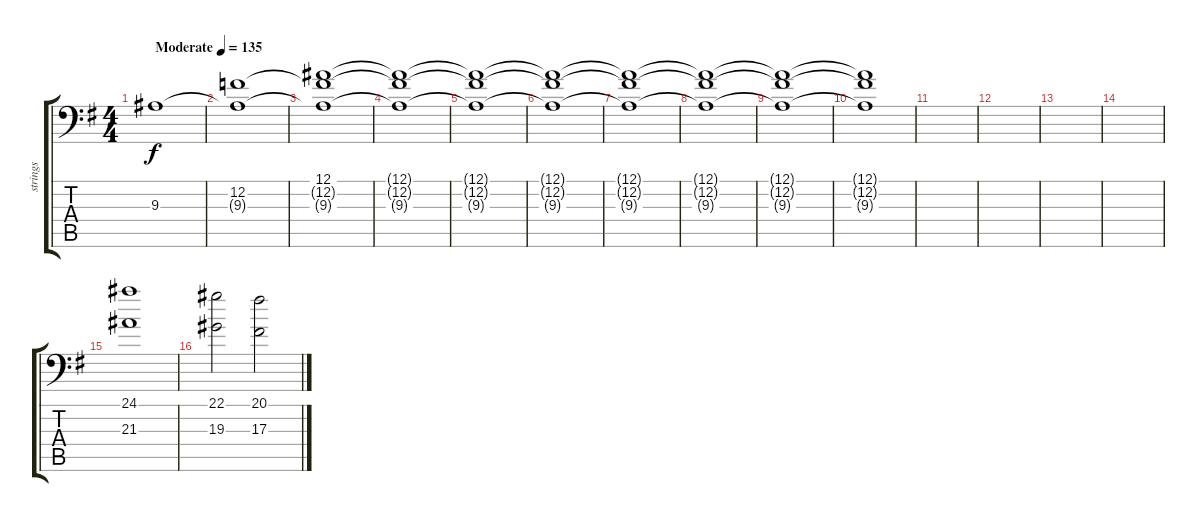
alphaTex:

\track ("strings" "strings") {instrument stringensemble1}
\staff {score tabs}
\tuning (Bb3 F3 Db3 Ab2 Eb2 Bb1) {hide}
\ts (4 4)
\section ("" "")
\tempo (135 "Moderate")
\clef f4
\ks eminor
9.3.1{dy f instrument stringensemble1} |
(12.2 9.3{t}).1 |
(12.1 12.2{t} 9.3{t}).1 |
(12.1{t} 12.2{t} 9.3{t}).1 |
(12.1{t} 12.2{t} 9.3{t}).1 |
(12.1{t} 12.2{t} 9.3{t}).1 |
(12.1{t} 12.2{t} 9.3{t}).1 |
(12.1{t} 12.2{t} 9.3{t}).1 |
(12.1{t} 12.2{t} 9.3{t}).1 |
(12.1{t} 12.2{t} 9.3{t}).1 |
|
|
|
|
(24.1 21.3).1 |
(22.1 19.3).2 (20.1 17.3).2
